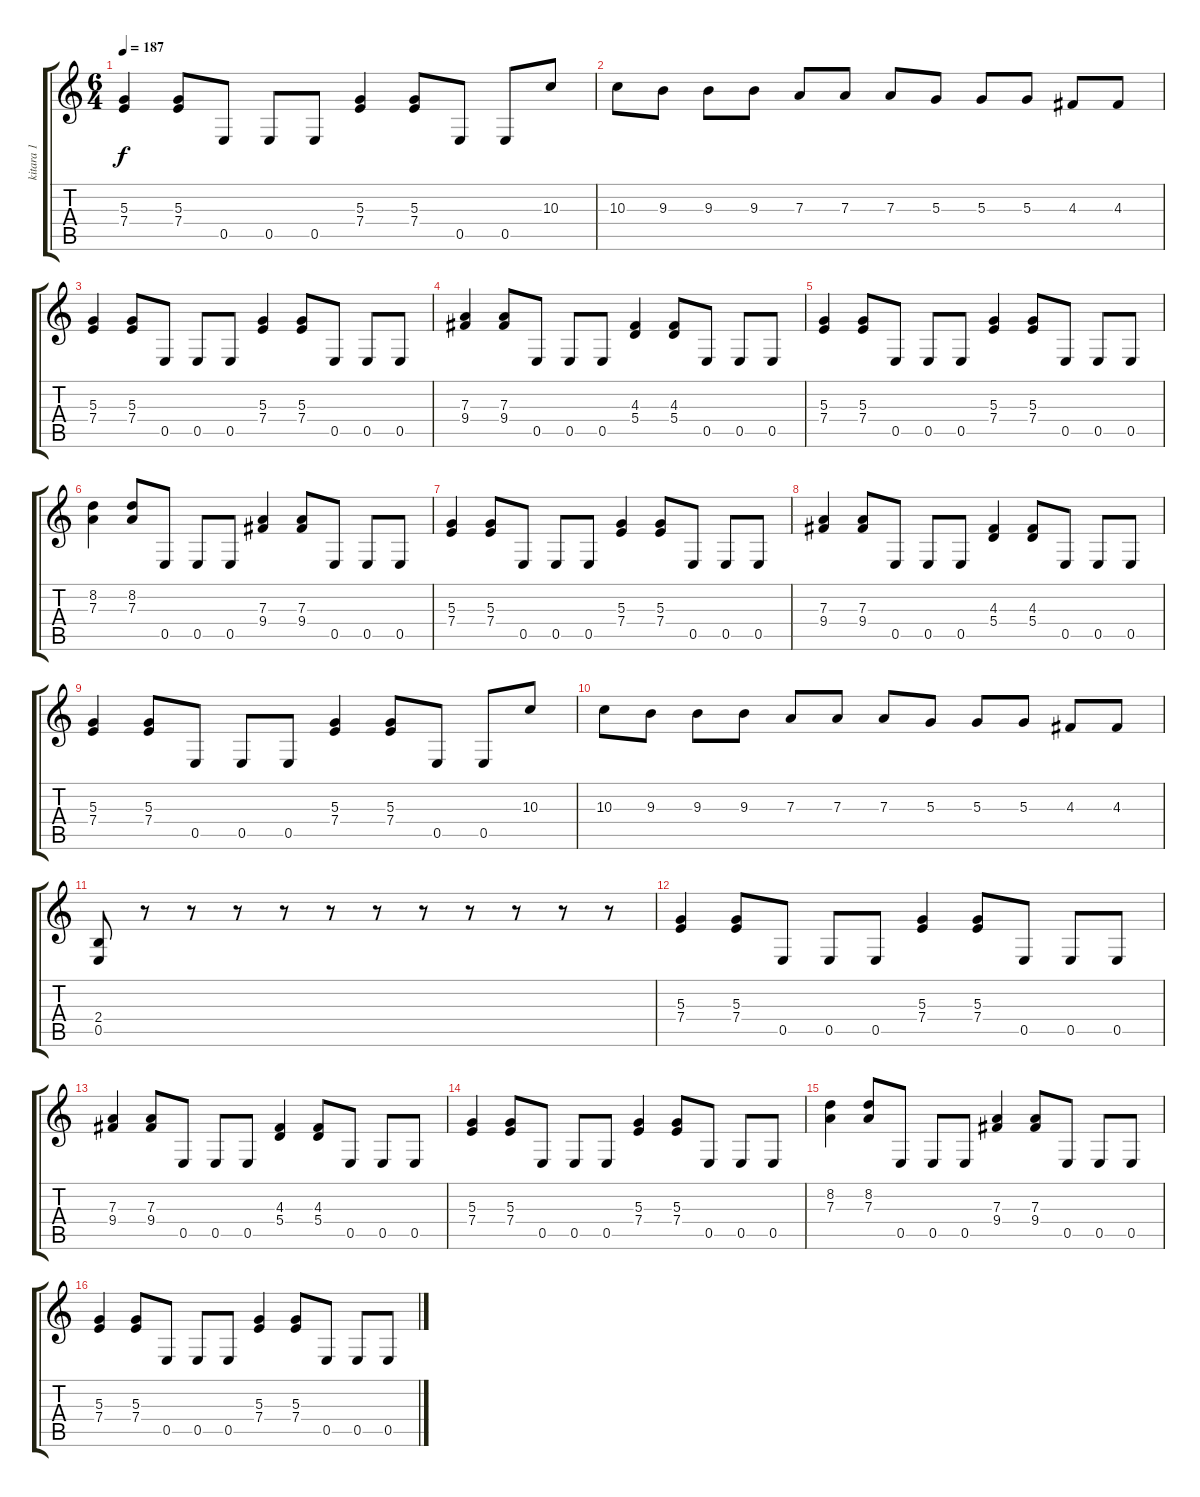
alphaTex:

\track ("kitara 1" "kitara 1") {instrument distortionguitar}
\staff {score tabs}
\tuning (B3 Gb3 D3 A2 E2 B1) {hide}
\ts (6 4)
\tempo 187
\clef g2
\ks c
(5.3 7.4).4{dy f} (5.3 7.4).8 0.5.8 0.5.8 0.5.8 (5.3 7.4).4 (5.3 7.4).8 0.5.8 0.5.8 10.3.8 |
10.3.8 9.3.8 9.3.8 9.3.8 7.3.8 7.3.8 7.3.8 5.3.8 5.3.8 5.3.8 4.3.8 4.3.8 |
(5.3 7.4).4 (5.3 7.4).8 0.5.8 0.5.8 0.5.8 (5.3 7.4).4 (5.3 7.4).8 0.5.8 0.5.8 0.5.8 |
(7.3 9.4).4 (7.3 9.4).8 0.5.8 0.5.8 0.5.8 (4.3 5.4).4 (4.3 5.4).8 0.5.8 0.5.8 0.5.8 |
(5.3 7.4).4 (5.3 7.4).8 0.5.8 0.5.8 0.5.8 (5.3 7.4).4 (5.3 7.4).8 0.5.8 0.5.8 0.5.8 |
(8.2 7.3).4 (8.2 7.3).8 0.5.8 0.5.8 0.5.8 (7.3 9.4).4 (7.3 9.4).8 0.5.8 0.5.8 0.5.8 |
(5.3 7.4).4 (5.3 7.4).8 0.5.8 0.5.8 0.5.8 (5.3 7.4).4 (5.3 7.4).8 0.5.8 0.5.8 0.5.8 |
(7.3 9.4).4 (7.3 9.4).8 0.5.8 0.5.8 0.5.8 (4.3 5.4).4 (4.3 5.4).8 0.5.8 0.5.8 0.5.8 |
(5.3 7.4).4 (5.3 7.4).8 0.5.8 0.5.8 0.5.8 (5.3 7.4).4 (5.3 7.4).8 0.5.8 0.5.8 10.3.8 |
10.3.8 9.3.8 9.3.8 9.3.8 7.3.8 7.3.8 7.3.8 5.3.8 5.3.8 5.3.8 4.3.8 4.3.8 |
(2.4 0.5).8 r.8 r.8 r.8 r.8 r.8 r.8 r.8 r.8 r.8 r.8 r.8 |
(5.3 7.4).4 (5.3 7.4).8 0.5.8 0.5.8 0.5.8 (5.3 7.4).4 (5.3 7.4).8 0.5.8 0.5.8 0.5.8 |
(7.3 9.4).4 (7.3 9.4).8 0.5.8 0.5.8 0.5.8 (4.3 5.4).4 (4.3 5.4).8 0.5.8 0.5.8 0.5.8 |
(5.3 7.4).4 (5.3 7.4).8 0.5.8 0.5.8 0.5.8 (5.3 7.4).4 (5.3 7.4).8 0.5.8 0.5.8 0.5.8 |
(8.2 7.3).4 (8.2 7.3).8 0.5.8 0.5.8 0.5.8 (7.3 9.4).4 (7.3 9.4).8 0.5.8 0.5.8 0.5.8 |
(5.3 7.4).4 (5.3 7.4).8 0.5.8 0.5.8 0.5.8 (5.3 7.4).4 (5.3 7.4).8 0.5.8 0.5.8 0.5.8
